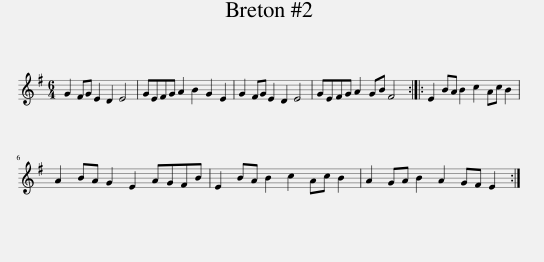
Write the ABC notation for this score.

X:1
L:1/8
M:6/4
I:linebreak $
K:Emin
V:1 treble
V:1
 G2 FG E2 D2 E4 | GEFG A2 B2 G2 E2 | G2 FG E2 D2 E4 | GEFG A2 GB F4 :: E2 BA B2 c2 Ac B2 |$ %5
 A2 BA G2 E2 AGFB | E2 BA B2 c2 Ac B2 | A2 GA B2 A2 GF E2 :| %8
